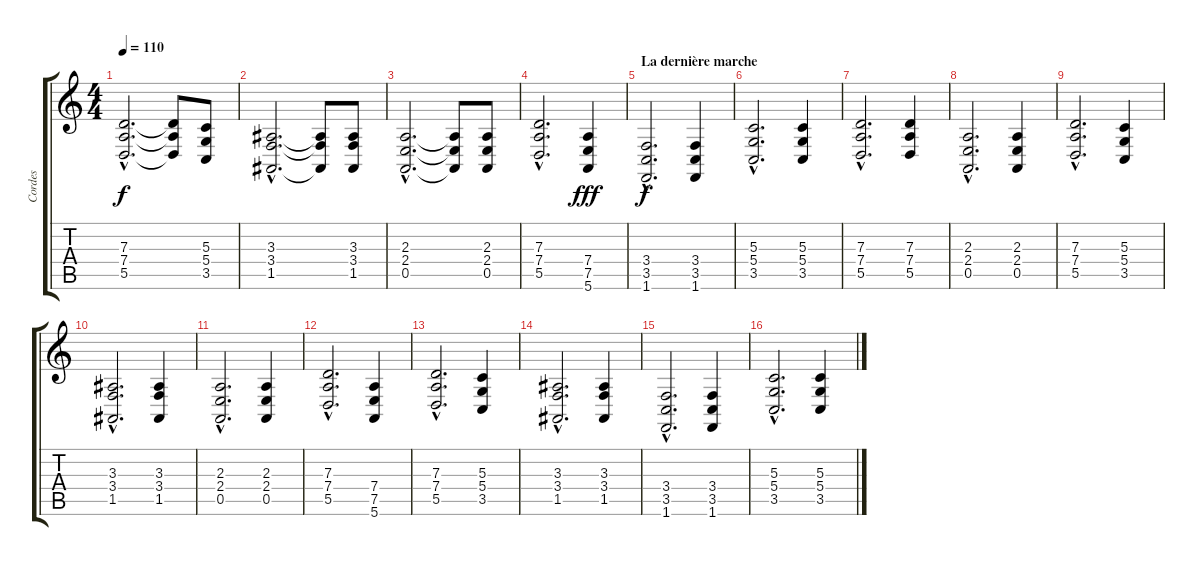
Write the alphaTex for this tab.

\track ("Cordes" "Cordes") {instrument pizzicatostrings}
\staff {score tabs}
\tuning (E4 B3 G3 D3 A2 E2) {hide}
\ts (4 4)
\tempo 110
\clef g2
\ks c
(7.3{hac} 7.4{hac} 5.5{hac}).2{d dy f instrument synthstrings1} (7.3{t} 7.4{t} 5.5{t}).8 (5.3 5.4 3.5).8 |
(3.3{hac} 3.4{hac} 1.5{hac}).2{d} (3.3{t} 3.4{t} 1.5{t}).8 (3.3 3.4 1.5).8 |
(2.3{hac} 2.4{hac} 0.5{hac}).2{d} (2.3{t} 2.4{t} 0.5{t}).8 (2.3 2.4 0.5).8 |
(7.3{hac} 7.4{hac} 5.5{hac}).2{d} (7.4 7.5 5.6).4{dy fff} |
\section ("" "La dernière marche")
(3.4{hac} 3.5{hac} 1.6{hac}).2{d dy f instrument synthstrings1} (3.4 3.5 1.6).4 |
(5.3{hac} 5.4{hac} 3.5{hac}).2{d} (5.3 5.4 3.5).4 |
(7.3{hac} 7.4{hac} 5.5{hac}).2{d} (7.3 7.4 5.5).4 |
(2.3{hac} 2.4{hac} 0.5{hac}).2{d} (2.3 2.4 0.5).4 |
(7.3{hac} 7.4{hac} 5.5{hac}).2{d instrument synthstrings1} (5.3 5.4 3.5).4 |
(3.3{hac} 3.4{hac} 1.5{hac}).2{d} (3.3 3.4 1.5).4 |
(2.3{hac} 2.4{hac} 0.5{hac}).2{d} (2.3 2.4 0.5).4 |
(7.3{hac} 7.4{hac} 5.5{hac}).2{d} (7.4 7.5 5.6).4 |
(7.3{hac} 7.4{hac} 5.5{hac}).2{d instrument synthstrings1} (5.3 5.4 3.5).4 |
(3.3{hac} 3.4{hac} 1.5{hac}).2{d} (3.3 3.4 1.5).4 |
(3.4{hac} 3.5{hac} 1.6{hac}).2{d} (3.4 3.5 1.6).4 |
(5.3{hac} 5.4{hac} 3.5{hac}).2{d} (5.3 5.4 3.5).4
